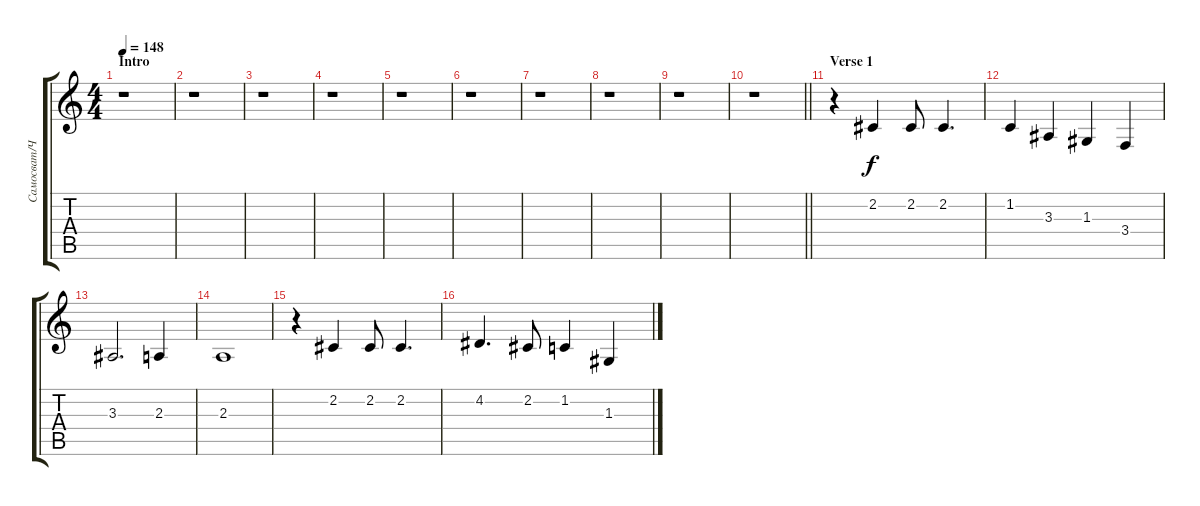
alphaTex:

\track ("Самосват/Чеботарёва" "Самосват/Ч") {instrument flute}
\staff {score tabs}
\tuning (E4 B3 G3 D3 A2 E2) {hide}
\ts (4 4)
\section ("" "Intro")
\tempo 148
\clef g2
\ks c
r.1{dy f instrument flute} |
r.1 |
r.1 |
r.1 |
r.1 |
r.1 |
r.1 |
r.1 |
r.1 |
\barLineRight lightlight
r.1 |
\section ("" "Verse 1")
r.4 2.2.4 2.2.8 2.2.4{d} |
1.2.4 3.3.4 1.3.4 3.4.4 |
3.3.2{d} 2.3.4 |
2.3.1 |
r.4 2.2.4 2.2.8 2.2.4{d} |
4.2.4{d} 2.2.8 1.2.4 1.3.4
